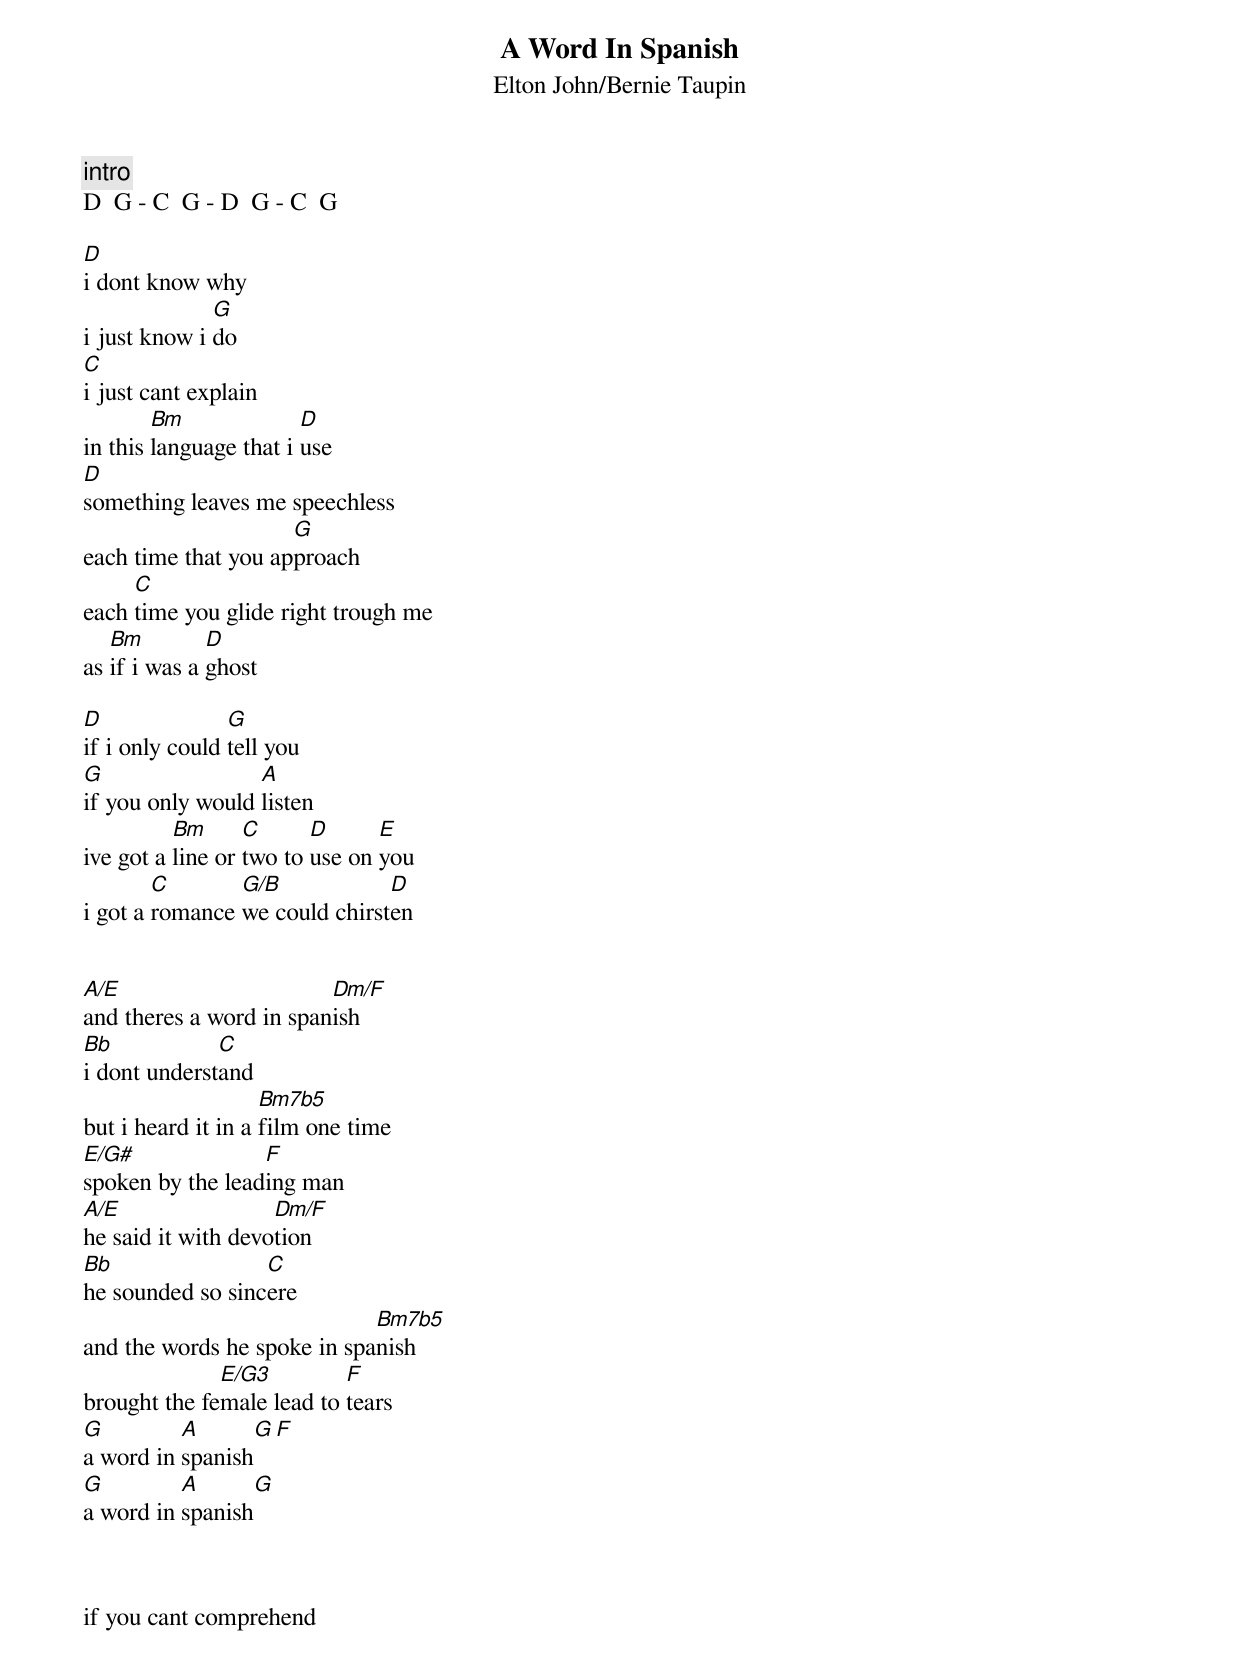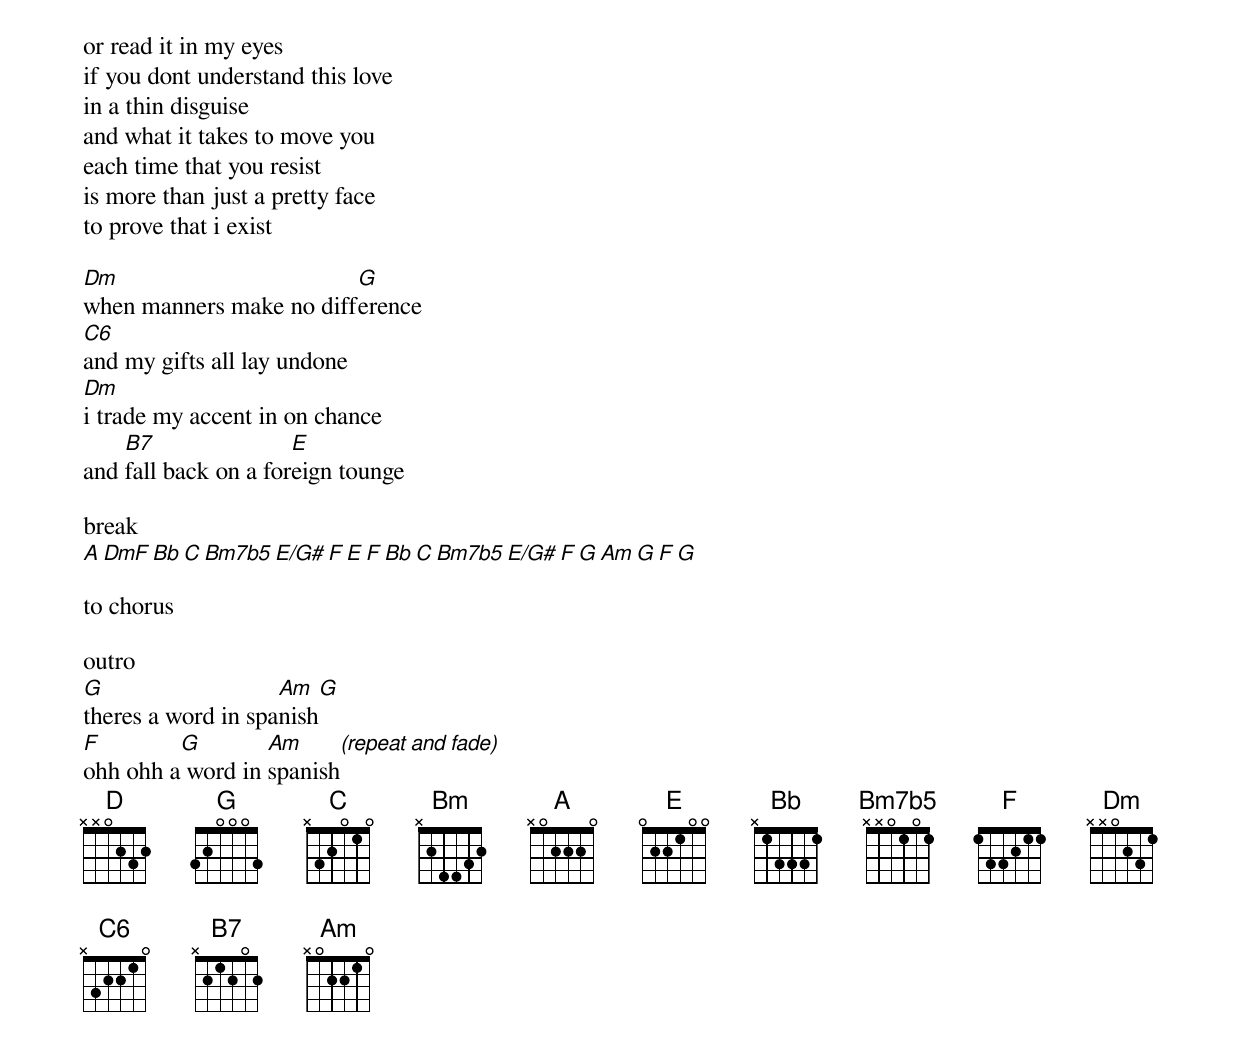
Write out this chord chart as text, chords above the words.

A Word In Spanish
Elton John/Bernie Taupin

intro
D  G - C  G - D  G - C  G

D
i dont know why
              G
i just know i do
C
i just cant explain
        Bm              D
in this language that i use
D
something leaves me speechless
                     G
each time that you approach
     C
each time you glide right trough me
   Bm         D
as if i was a ghost

D               G
if i only could tell you
G                 A
if you only would listen
          Bm      C      D      E
ive got a line or two to use on you
        C       G/B            D
i got a romance we could chirsten


A/E                      Dm/F
and theres a word in spanish
Bb            C
i dont understand
                    Bm7b5
but i heard it in a film one time
E/G#              F
spoken by the leading man
A/E                 Dm/F
he said it with devotion
Bb                C
he sounded so sincere
                             Bm7b5
and the words he spoke in spanish
              E/G3         F
brought the female lead to tears
G         A                G    F
a word in spanish
G         A                G
a word in spanish



if you cant comprehend
or read it in my eyes
if you dont understand this love
in a thin disguise
and what it takes to move you
each time that you resist
is more than just a pretty face
to prove that i exist

Dm                       G
when manners make no difference
C6
and my gifts all lay undone
Dm
i trade my accent in on chance
    B7                E
and fall back on a foreign tounge

break
A DmF Bb C Bm7b5 E/G# F E F Bb C Bm7b5 E/G# F G Am G F G

to chorus

outro
G                   Am    G
theres a word in spanish
F        G        Am        (repeat and fade)
ohh ohh a word in spanish
